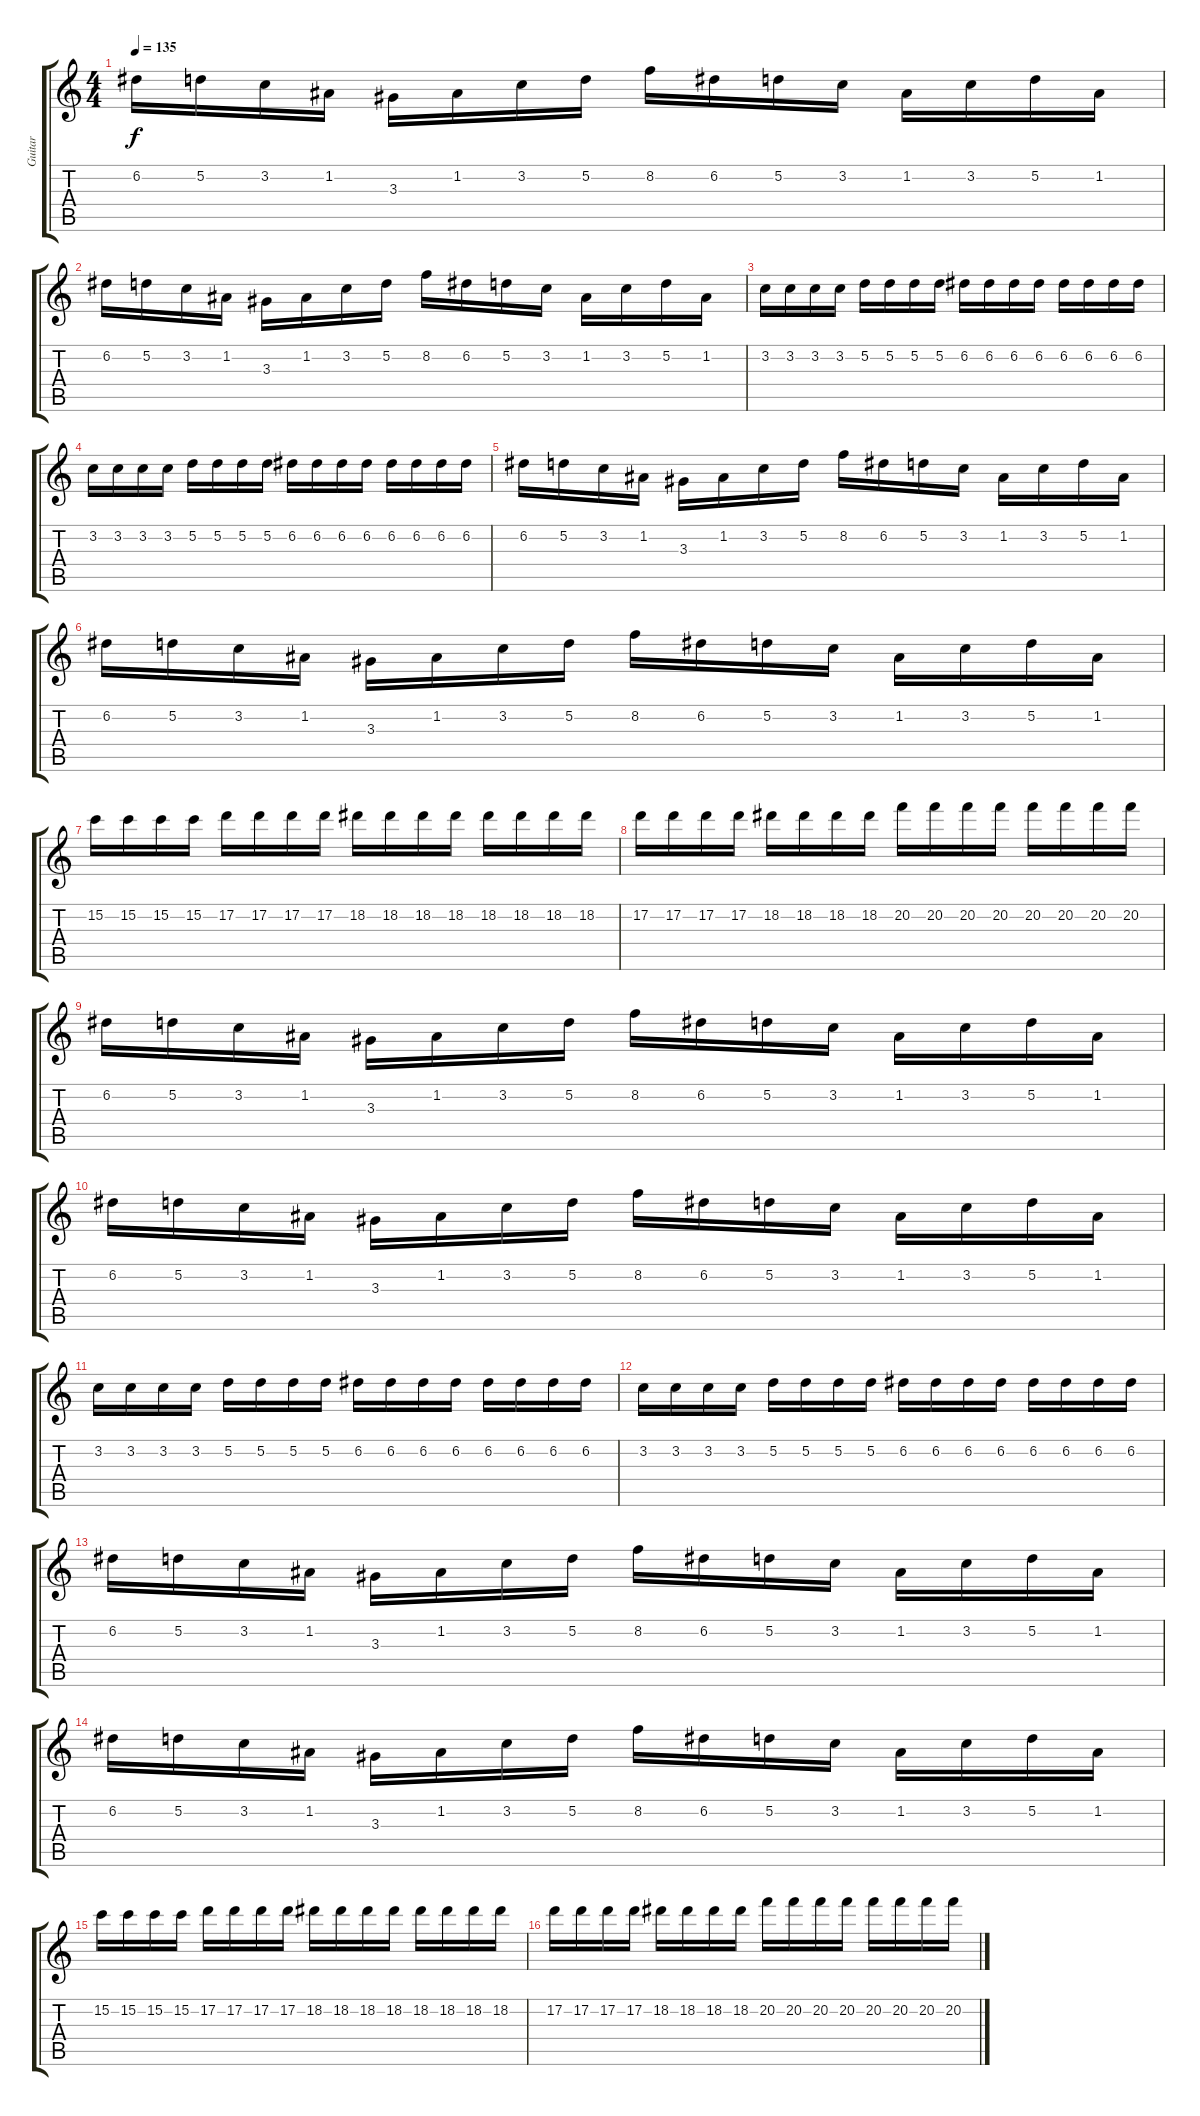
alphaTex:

\track ("Guitar" "Guitar") {instrument overdrivenguitar}
\staff {score tabs}
\tuning (D4 A3 F3 C3 G2 C2) {hide}
\ts (4 4)
\tempo 135
\clef g2
\ks c
6.2.16{dy f instrument overdrivenguitar} 5.2.16 3.2.16 1.2.16 3.3.16 1.2.16 3.2.16 5.2.16 8.2.16 6.2.16 5.2.16 3.2.16 1.2.16 3.2.16 5.2.16 1.2.16 |
6.2.16 5.2.16 3.2.16 1.2.16 3.3.16 1.2.16 3.2.16 5.2.16 8.2.16 6.2.16 5.2.16 3.2.16 1.2.16 3.2.16 5.2.16 1.2.16 |
3.2.16 3.2.16 3.2.16 3.2.16 5.2.16 5.2.16 5.2.16 5.2.16 6.2.16 6.2.16 6.2.16 6.2.16 6.2.16 6.2.16 6.2.16 6.2.16 |
3.2.16 3.2.16 3.2.16 3.2.16 5.2.16 5.2.16 5.2.16 5.2.16 6.2.16 6.2.16 6.2.16 6.2.16 6.2.16 6.2.16 6.2.16 6.2.16 |
6.2.16 5.2.16 3.2.16 1.2.16 3.3.16 1.2.16 3.2.16 5.2.16 8.2.16 6.2.16 5.2.16 3.2.16 1.2.16 3.2.16 5.2.16 1.2.16 |
6.2.16 5.2.16 3.2.16 1.2.16 3.3.16 1.2.16 3.2.16 5.2.16 8.2.16 6.2.16 5.2.16 3.2.16 1.2.16 3.2.16 5.2.16 1.2.16 |
15.2.16 15.2.16 15.2.16 15.2.16 17.2.16 17.2.16 17.2.16 17.2.16 18.2.16 18.2.16 18.2.16 18.2.16 18.2.16 18.2.16 18.2.16 18.2.16 |
17.2.16 17.2.16 17.2.16 17.2.16 18.2.16 18.2.16 18.2.16 18.2.16 20.2.16 20.2.16 20.2.16 20.2.16 20.2.16 20.2.16 20.2.16 20.2.16 |
6.2.16 5.2.16 3.2.16 1.2.16 3.3.16 1.2.16 3.2.16 5.2.16 8.2.16 6.2.16 5.2.16 3.2.16 1.2.16 3.2.16 5.2.16 1.2.16 |
6.2.16 5.2.16 3.2.16 1.2.16 3.3.16 1.2.16 3.2.16 5.2.16 8.2.16 6.2.16 5.2.16 3.2.16 1.2.16 3.2.16 5.2.16 1.2.16 |
3.2.16 3.2.16 3.2.16 3.2.16 5.2.16 5.2.16 5.2.16 5.2.16 6.2.16 6.2.16 6.2.16 6.2.16 6.2.16 6.2.16 6.2.16 6.2.16 |
3.2.16 3.2.16 3.2.16 3.2.16 5.2.16 5.2.16 5.2.16 5.2.16 6.2.16 6.2.16 6.2.16 6.2.16 6.2.16 6.2.16 6.2.16 6.2.16 |
6.2.16 5.2.16 3.2.16 1.2.16 3.3.16 1.2.16 3.2.16 5.2.16 8.2.16 6.2.16 5.2.16 3.2.16 1.2.16 3.2.16 5.2.16 1.2.16 |
6.2.16 5.2.16 3.2.16 1.2.16 3.3.16 1.2.16 3.2.16 5.2.16 8.2.16 6.2.16 5.2.16 3.2.16 1.2.16 3.2.16 5.2.16 1.2.16 |
15.2.16 15.2.16 15.2.16 15.2.16 17.2.16 17.2.16 17.2.16 17.2.16 18.2.16 18.2.16 18.2.16 18.2.16 18.2.16 18.2.16 18.2.16 18.2.16 |
17.2.16 17.2.16 17.2.16 17.2.16 18.2.16 18.2.16 18.2.16 18.2.16 20.2.16 20.2.16 20.2.16 20.2.16 20.2.16 20.2.16 20.2.16 20.2.16
